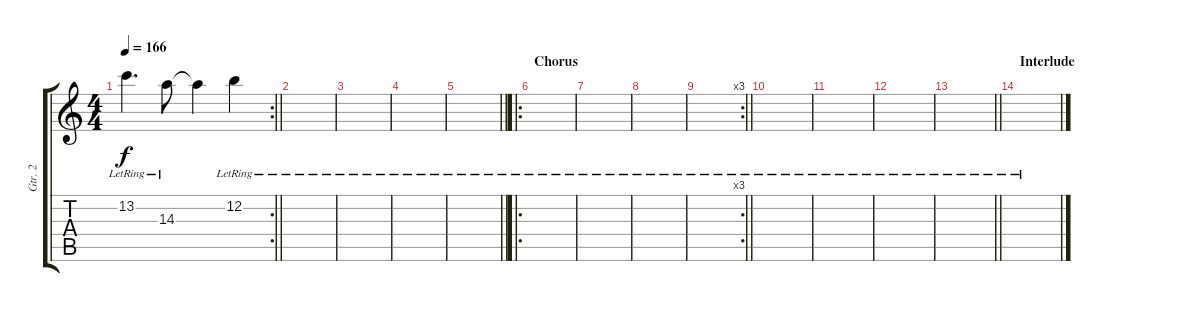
\track ("Gtr. 2" "Gtr. 2") {instrument electricguitarclean}
\staff {score tabs}
\tuning (E4 B3 G3 D3 A2 E2) {hide}
\rc 2
\ts (4 4)
\tempo 166
\clef g2
\barLineRight lightlight
\ks c
13.2{lr}.4{d dy f} 14.3{lr}.8 14.3{t}.4 12.2{lr}.4 |
|
|
|
\barLineRight lightlight
|
\ro
\section ("" "Chorus")
|
|
|
\rc 3
\barLineRight lightlight
|
|
|
|
\barLineRight lightlight
|
\section ("" "Interlude")
